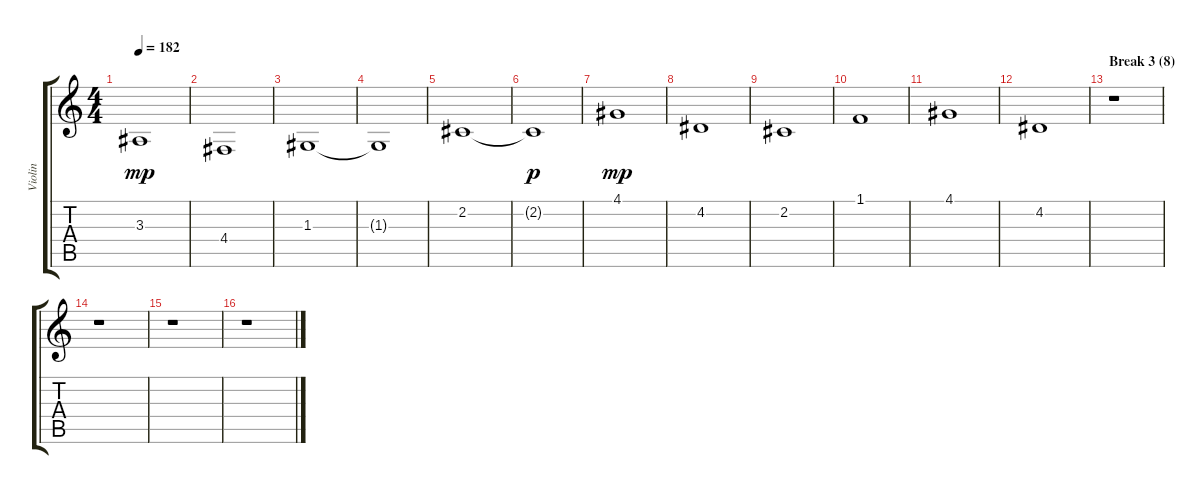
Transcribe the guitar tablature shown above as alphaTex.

\track ("Violin" "Violin") {instrument violin}
\staff {score tabs}
\tuning (E4 B3 G3 D3 A2 E2) {hide}
\ts (4 4)
\tempo 182
\clef g2
\ks c
3.3.1{dy mp} |
4.4.1 |
1.3.1 |
1.3{t}.1 |
2.2.1 |
2.2{t}.1{dy p} |
4.1.1{dy mp} |
4.2.1 |
2.2.1 |
1.1.1 |
4.1.1 |
4.2.1 |
\section ("" "Break 3 (8)")
r.1 |
r.1 |
r.1 |
r.1
